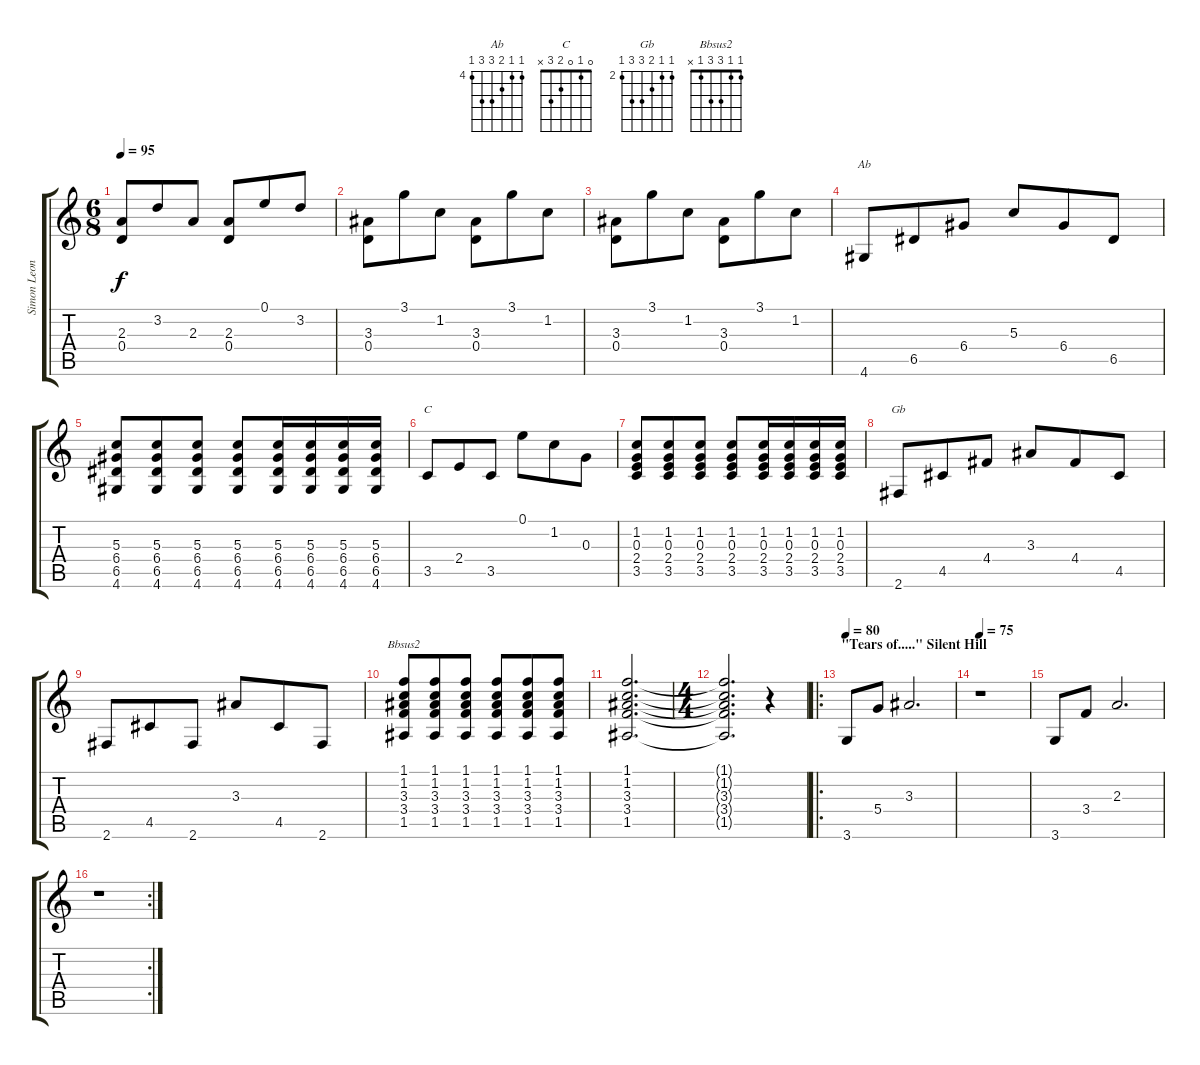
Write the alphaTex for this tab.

\track ("Simon Leong" "Simon Leon") {instrument acousticguitarsteel}
\staff {score tabs}
\tuning (E4 B3 G3 D3 A2 E2) {hide}
\chord ("Ab" 4 4 5 6 6 4) {firstfret 4}
\chord ("C" 0 1 0 2 3 x)
\chord ("Gb" 2 2 3 4 4 2) {firstfret 2}
\chord ("Bbsus2" 1 1 3 3 1 x)
\ts (6 8)
\tempo 95
\clef g2
\ks c
(2.3 0.4).8{dy f} 3.2.8 2.3.8 (2.3 0.4).8 0.1.8 3.2.8 |
(3.3 0.4).8 3.1.8 1.2.8 (3.3 0.4).8 3.1.8 1.2.8 |
(3.3 0.4).8 3.1.8 1.2.8 (3.3 0.4).8 3.1.8 1.2.8 |
4.6.8{ch "Ab"} 6.5.8 6.4.8 5.3.8 6.4.8 6.5.8 |
(5.3 6.4 6.5 4.6).8 (5.3 6.4 6.5 4.6).8 (5.3 6.4 6.5 4.6).8 (5.3 6.4 6.5 4.6).8 (5.3 6.4 6.5 4.6).16 (5.3 6.4 6.5 4.6).16 (5.3 6.4 6.5 4.6).16 (5.3 6.4 6.5 4.6).16 |
3.5.8{ch "C"} 2.4.8 3.5.8 0.1.8 1.2.8 0.3.8 |
(1.2 0.3 2.4 3.5).8 (1.2 0.3 2.4 3.5).8 (1.2 0.3 2.4 3.5).8 (1.2 0.3 2.4 3.5).8 (1.2 0.3 2.4 3.5).16 (1.2 0.3 2.4 3.5).16 (1.2 0.3 2.4 3.5).16 (1.2 0.3 2.4 3.5).16 |
2.6.8{ch "Gb"} 4.5.8 4.4.8 3.3.8 4.4.8 4.5.8 |
2.6.8 4.5.8 2.6.8 3.3.8 4.5.8 2.6.8 |
(1.1 1.2 3.3 3.4 1.5).8{ch "Bbsus2"} (1.1 1.2 3.3 3.4 1.5).8 (1.1 1.2 3.3 3.4 1.5).8 (1.1 1.2 3.3 3.4 1.5).8 (1.1 1.2 3.3 3.4 1.5).8 (1.1 1.2 3.3 3.4 1.5).8 |
(1.1 1.2 3.3 3.4 1.5).2{d} |
\ts (4 4)
(1.1{t} 1.2{t} 3.3{t} 3.4{t} 1.5{t}).2{d} r.4 |
\ro
\section ("" "\"Tears of.....\" Silent Hill")
\tempo 80
3.6.8 5.4.8 3.3.2{d} |
\tempo 75
r.1 |
3.6.8 3.4.8 2.3.2{d} |
\rc 2
r.1
